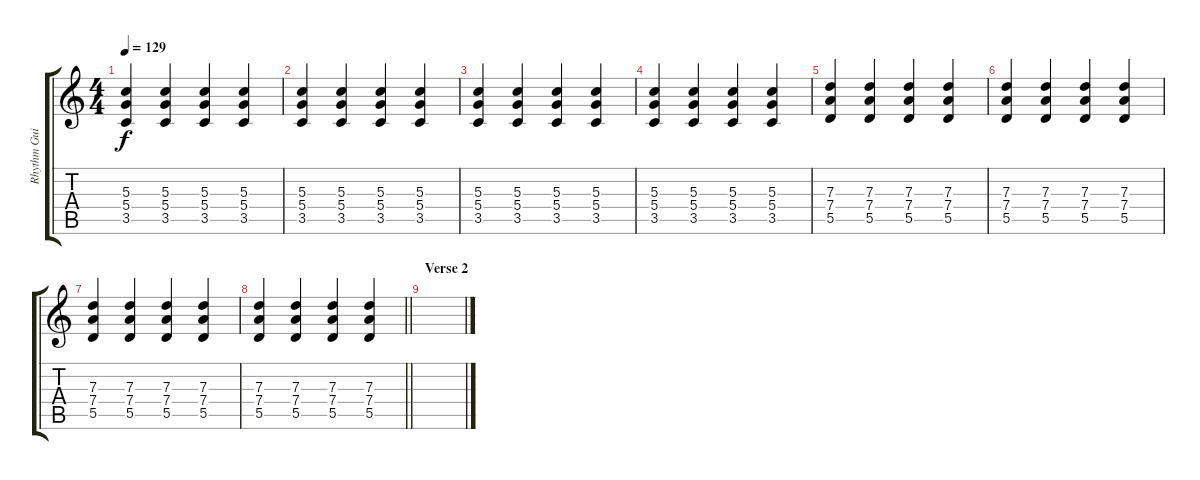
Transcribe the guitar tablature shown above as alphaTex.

\track ("Rhythm Guitar" "Rhythm Gui") {instrument overdrivenguitar}
\staff {score tabs}
\tuning (E4 B3 G3 D3 A2 E2) {hide}
\ts (4 4)
\tempo 129
\clef g2
\ks c
(5.3 5.4 3.5).4{dy f} (5.3 5.4 3.5).4 (5.3 5.4 3.5).4 (5.3 5.4 3.5).4 |
(5.3 5.4 3.5).4 (5.3 5.4 3.5).4 (5.3 5.4 3.5).4 (5.3 5.4 3.5).4 |
(5.3 5.4 3.5).4 (5.3 5.4 3.5).4 (5.3 5.4 3.5).4 (5.3 5.4 3.5).4 |
(5.3 5.4 3.5).4 (5.3 5.4 3.5).4 (5.3 5.4 3.5).4 (5.3 5.4 3.5).4 |
(7.3 7.4 5.5).4 (7.3 7.4 5.5).4 (7.3 7.4 5.5).4 (7.3 7.4 5.5).4 |
(7.3 7.4 5.5).4 (7.3 7.4 5.5).4 (7.3 7.4 5.5).4 (7.3 7.4 5.5).4 |
(7.3 7.4 5.5).4 (7.3 7.4 5.5).4 (7.3 7.4 5.5).4 (7.3 7.4 5.5).4 |
\barLineRight lightlight
(7.3 7.4 5.5).4 (7.3 7.4 5.5).4 (7.3 7.4 5.5).4 (7.3 7.4 5.5).4 |
\section ("" "Verse 2")
